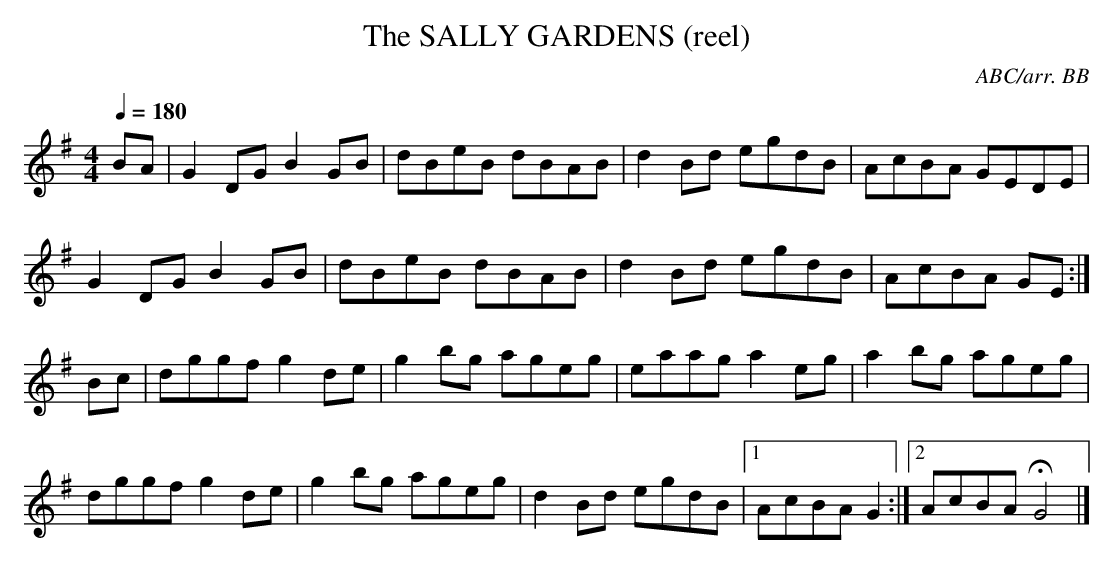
X:1
T:SALLY GARDENS (reel), The
C:ABC/arr. BB
Q:1/4=180
M:4/4
L:1/8
K:G
BA|G2DG B2GB|dBeB dBAB|d2Bd egdB|AcBA GEDE|
G2DG B2GB|dBeB dBAB|d2Bd egdB|AcBA GE :|
Bc|dggf g2de|g2bg ageg|eaag a2eg|a2bg ageg|
dggf g2de|g2bg ageg|d2Bd egdB|1 AcBA G2 :|\
[2 AcBA HG4|]
